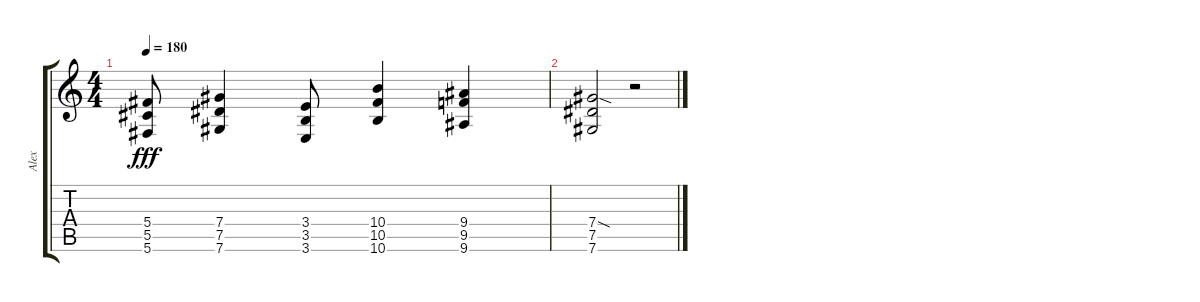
\track ("Alex" "Alex") {instrument distortionguitar}
\staff {score tabs}
\tuning (Eb4 Bb3 Gb3 Db3 Ab2 Db2) {hide}
\ts (4 4)
\tempo 180
\clef g2
\ks c
(5.4{t} 5.5{t} 5.6{t}).8{dy fff} (7.4 7.5 7.6).4 (3.4 3.5 3.6).8 (10.4 10.5 10.6).4 (9.4 9.5 9.6).4 |
(7.4{sod} 7.5 7.6).2 r.2
